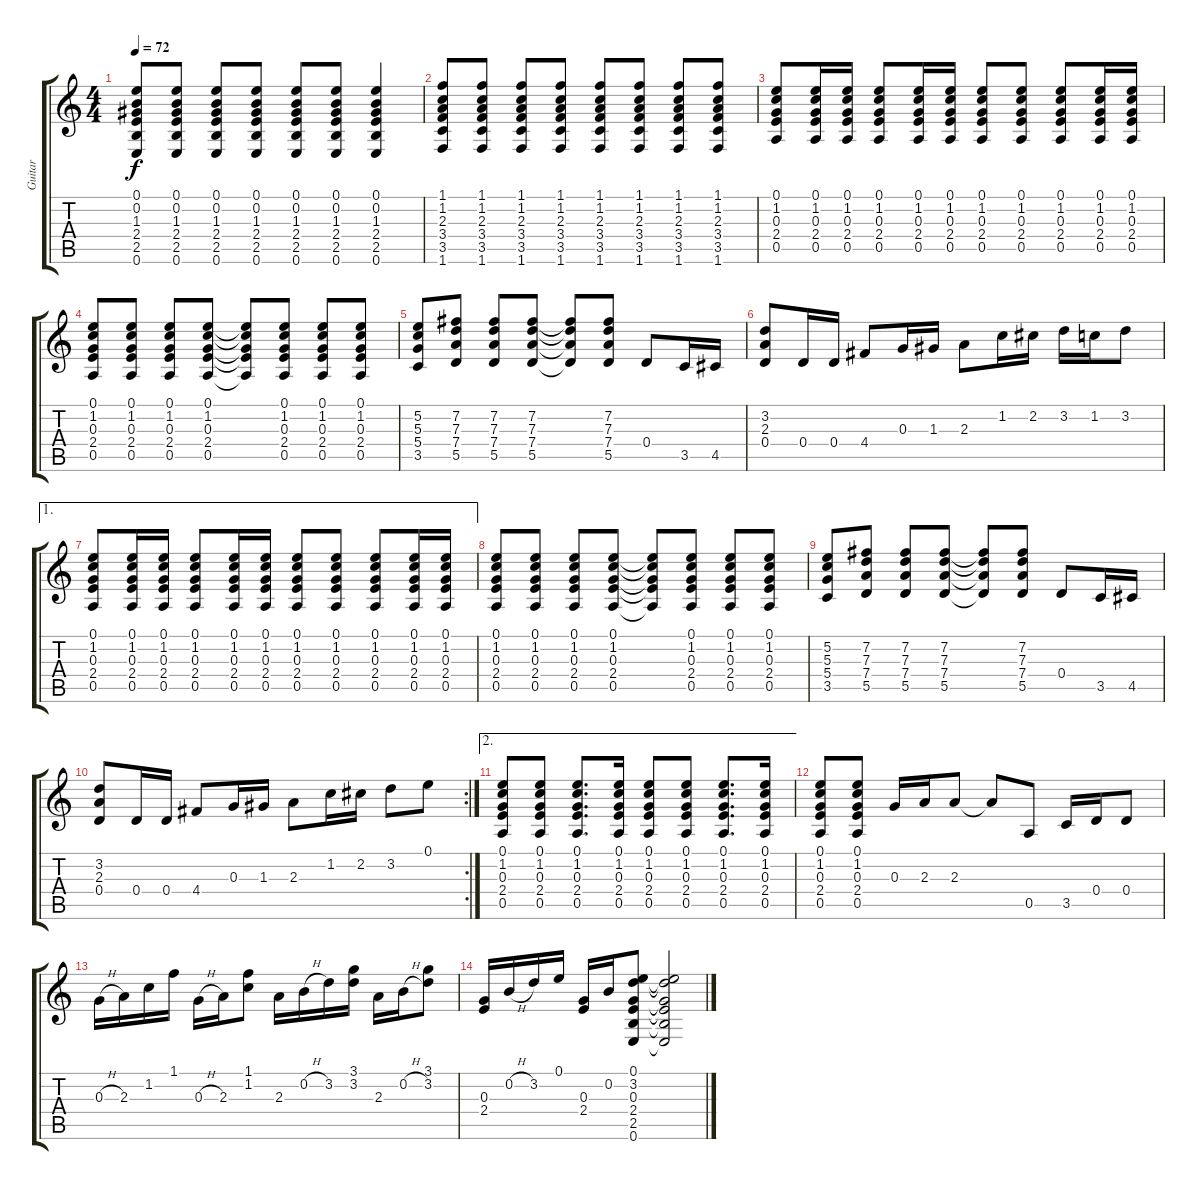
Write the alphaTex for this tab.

\track ("Guitar" "Guitar") {instrument overdrivenguitar}
\staff {score tabs}
\tuning (E4 B3 G3 D3 A2 E2) {hide}
\ts (4 4)
\tempo 72
\clef g2
\ks c
(0.1 0.2 1.3 2.4 2.5 0.6).8{dy f} (0.1 0.2 1.3 2.4 2.5 0.6).8 (0.1 0.2 1.3 2.4 2.5 0.6).8 (0.1 0.2 1.3 2.4 2.5 0.6).8 (0.1 0.2 1.3 2.4 2.5 0.6).8 (0.1 0.2 1.3 2.4 2.5 0.6).8 (0.1 0.2 1.3 2.4 2.5 0.6).4 |
(1.1 1.2 2.3 3.4 3.5 1.6).8 (1.1 1.2 2.3 3.4 3.5 1.6).8 (1.1 1.2 2.3 3.4 3.5 1.6).8 (1.1 1.2 2.3 3.4 3.5 1.6).8 (1.1 1.2 2.3 3.4 3.5 1.6).8 (1.1 1.2 2.3 3.4 3.5 1.6).8 (1.1 1.2 2.3 3.4 3.5 1.6).8 (1.1 1.2 2.3 3.4 3.5 1.6).8 |
(0.1 1.2 0.3 2.4 0.5).8 (0.1 1.2 0.3 2.4 0.5).16 (0.1 1.2 0.3 2.4 0.5).16 (0.1 1.2 0.3 2.4 0.5).8 (0.1 1.2 0.3 2.4 0.5).16 (0.1 1.2 0.3 2.4 0.5).16 (0.1 1.2 0.3 2.4 0.5).8 (0.1 1.2 0.3 2.4 0.5).8 (0.1 1.2 0.3 2.4 0.5).8 (0.1 1.2 0.3 2.4 0.5).16 (0.1 1.2 0.3 2.4 0.5).16 |
(0.1 1.2 0.3 2.4 0.5).8 (0.1 1.2 0.3 2.4 0.5).8 (0.1 1.2 0.3 2.4 0.5).8 (0.1 1.2 0.3 2.4 0.5).8 (0.1{t} 1.2{t} 0.3{t} 2.4{t} 0.5{t}).8 (0.1 1.2 0.3 2.4 0.5).8 (0.1 1.2 0.3 2.4 0.5).8 (0.1 1.2 0.3 2.4 0.5).8 |
(5.2 5.3 5.4 3.5).8 (7.2 7.3 7.4 5.5).8 (7.2 7.3 7.4 5.5).8 (7.2 7.3 7.4 5.5).8 (7.2{t} 7.3{t} 7.4{t} 5.5{t}).8 (7.2 7.3 7.4 5.5).8 0.4.8 3.5.16 4.5.16 |
(3.2 2.3 0.4).8 0.4.16 0.4.16 4.4.8 0.3.16 1.3.16 2.3.8 1.2.16 2.2.16 3.2.16 1.2.16 3.2.8 |
\ae 1
(0.1 1.2 0.3 2.4 0.5).8 (0.1 1.2 0.3 2.4 0.5).16 (0.1 1.2 0.3 2.4 0.5).16 (0.1 1.2 0.3 2.4 0.5).8 (0.1 1.2 0.3 2.4 0.5).16 (0.1 1.2 0.3 2.4 0.5).16 (0.1 1.2 0.3 2.4 0.5).8 (0.1 1.2 0.3 2.4 0.5).8 (0.1 1.2 0.3 2.4 0.5).8 (0.1 1.2 0.3 2.4 0.5).16 (0.1 1.2 0.3 2.4 0.5).16 |
(0.1 1.2 0.3 2.4 0.5).8 (0.1 1.2 0.3 2.4 0.5).8 (0.1 1.2 0.3 2.4 0.5).8 (0.1 1.2 0.3 2.4 0.5).8 (0.1{t} 1.2{t} 0.3{t} 2.4{t} 0.5{t}).8 (0.1 1.2 0.3 2.4 0.5).8 (0.1 1.2 0.3 2.4 0.5).8 (0.1 1.2 0.3 2.4 0.5).8 |
(5.2 5.3 5.4 3.5).8 (7.2 7.3 7.4 5.5).8 (7.2 7.3 7.4 5.5).8 (7.2 7.3 7.4 5.5).8 (7.2{t} 7.3{t} 7.4{t} 5.5{t}).8 (7.2 7.3 7.4 5.5).8 0.4.8 3.5.16 4.5.16 |
\rc 2
(3.2 2.3 0.4).8 0.4.16 0.4.16 4.4.8 0.3.16 1.3.16 2.3.8 1.2.16 2.2.16 3.2.8 0.1.8 |
\ae 2
(0.1 1.2 0.3 2.4 0.5).8 (0.1 1.2 0.3 2.4 0.5).8 (0.1 1.2 0.3 2.4 0.5).8{d} (0.1 1.2 0.3 2.4 0.5).16 (0.1 1.2 0.3 2.4 0.5).8 (0.1 1.2 0.3 2.4 0.5).8 (0.1 1.2 0.3 2.4 0.5).8{d} (0.1 1.2 0.3 2.4 0.5).16 |
(0.1 1.2 0.3 2.4 0.5).8 (0.1 1.2 0.3 2.4 0.5).8 0.3.16 2.3.16 2.3.8 2.3{t}.8 0.5.8 3.5.16 0.4.16 0.4.8 |
0.3{h}.16 2.3.16 1.2.16 1.1.16 0.3{h}.16 2.3.16 (1.1 1.2).8 2.3.16 0.2{h}.16 3.2.16 (3.1 3.2).16 2.3.16 0.2{h}.16 (3.1 3.2).8 |
(0.3 2.4).16 0.2{h}.16 3.2.16 0.1.16 (0.3 2.4).16 0.2.16 (0.1 3.2 0.3 2.4 2.5 0.6).8 (0.1{t} 3.2{t} 0.3{t} 2.4{t} 2.5{t} 0.6{t}).2
